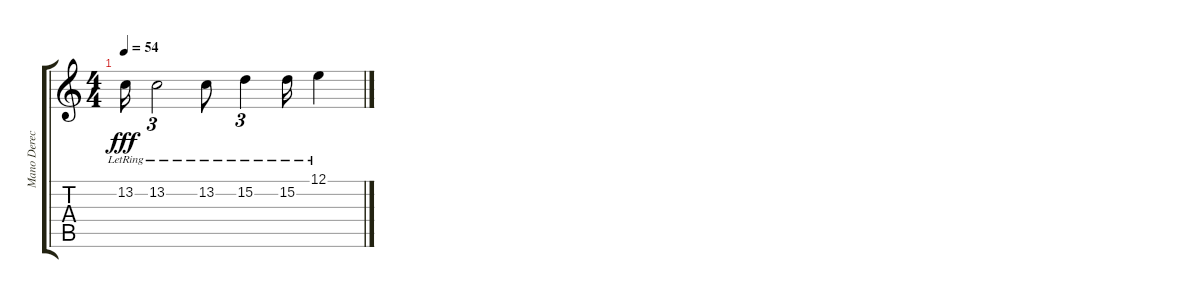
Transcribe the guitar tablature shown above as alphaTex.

\track ("Mano Derecha" "Mano Derec") {instrument electricgrandpiano}
\staff {score tabs}
\tuning (E4 B3 G3 D3 A2 E2) {hide}
\ts (4 4)
\tempo 54
\clef g2
\ks c
13.2{lr}.16{dy fff} 13.2{lr}.2{tu (3 2)} 13.2{lr}.8 15.2{lr}.4{tu (3 2)} 15.2{lr}.16 12.1{lr}.4
